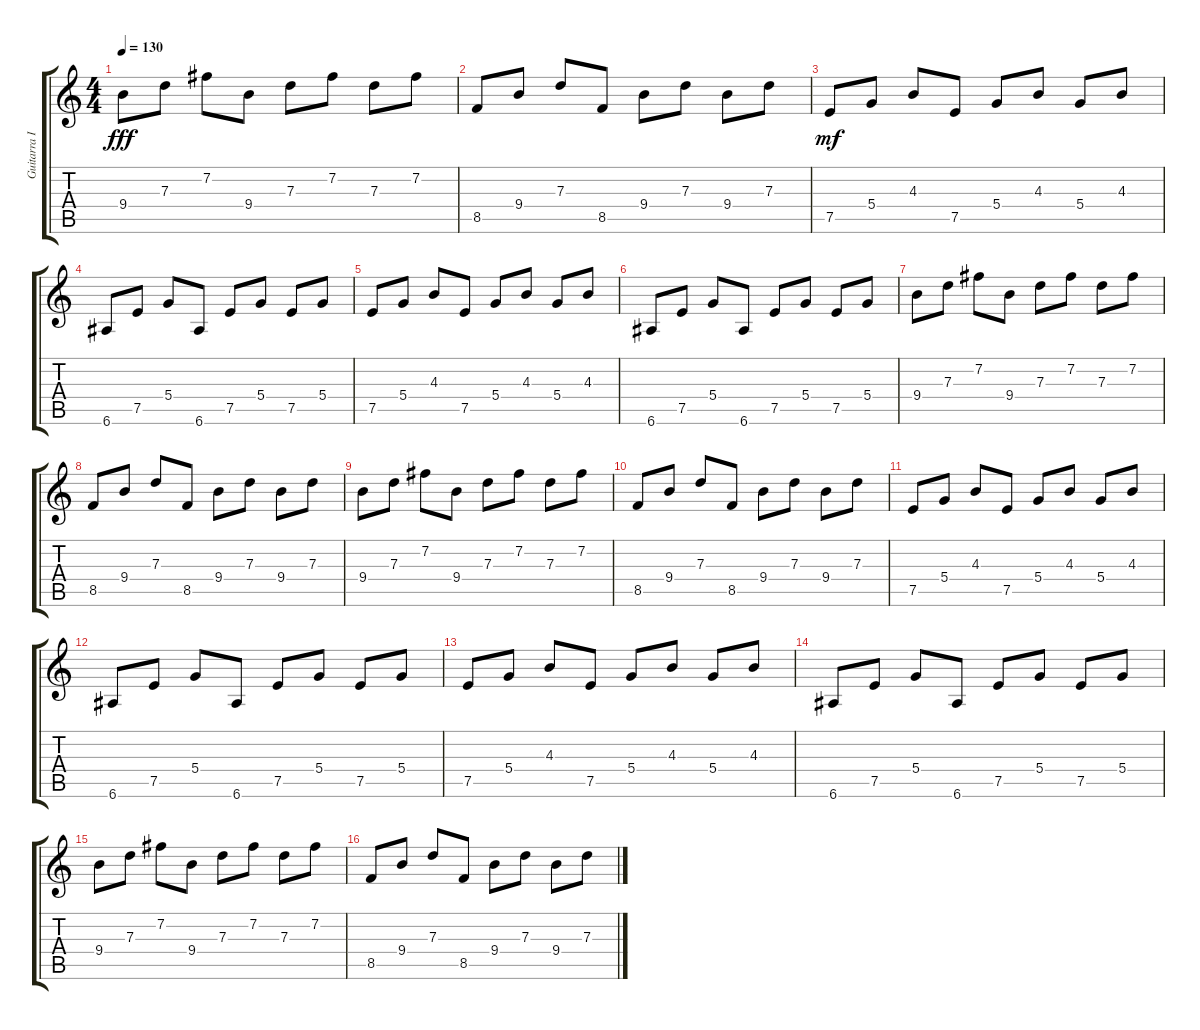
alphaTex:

\track ("Guitarra II" "Guitarra I") {instrument distortionguitar}
\staff {score tabs}
\tuning (E4 B3 G3 D3 A2 E2) {hide}
\ts (4 4)
\tempo 130
\clef g2
\ks c
9.4.8{dy fff} 7.3.8 7.2.8 9.4.8 7.3.8 7.2.8 7.3.8 7.2.8 |
8.5.8 9.4.8 7.3.8 8.5.8 9.4.8 7.3.8 9.4.8 7.3.8 |
7.5.8{dy mf} 5.4.8 4.3.8 7.5.8 5.4.8 4.3.8 5.4.8 4.3.8 |
6.6.8 7.5.8 5.4.8 6.6.8 7.5.8 5.4.8 7.5.8 5.4.8 |
7.5.8 5.4.8 4.3.8 7.5.8 5.4.8 4.3.8 5.4.8 4.3.8 |
6.6.8 7.5.8 5.4.8 6.6.8 7.5.8 5.4.8 7.5.8 5.4.8 |
9.4.8 7.3.8 7.2.8 9.4.8 7.3.8 7.2.8 7.3.8 7.2.8 |
8.5.8 9.4.8 7.3.8 8.5.8 9.4.8 7.3.8 9.4.8 7.3.8 |
9.4.8 7.3.8 7.2.8 9.4.8 7.3.8 7.2.8 7.3.8 7.2.8 |
8.5.8 9.4.8 7.3.8 8.5.8 9.4.8 7.3.8 9.4.8 7.3.8 |
7.5.8 5.4.8 4.3.8 7.5.8 5.4.8 4.3.8 5.4.8 4.3.8 |
6.6.8 7.5.8 5.4.8 6.6.8 7.5.8 5.4.8 7.5.8 5.4.8 |
7.5.8 5.4.8 4.3.8 7.5.8 5.4.8 4.3.8 5.4.8 4.3.8 |
6.6.8 7.5.8 5.4.8 6.6.8 7.5.8 5.4.8 7.5.8 5.4.8 |
9.4.8 7.3.8 7.2.8 9.4.8 7.3.8 7.2.8 7.3.8 7.2.8 |
8.5.8 9.4.8 7.3.8 8.5.8 9.4.8 7.3.8 9.4.8 7.3.8
